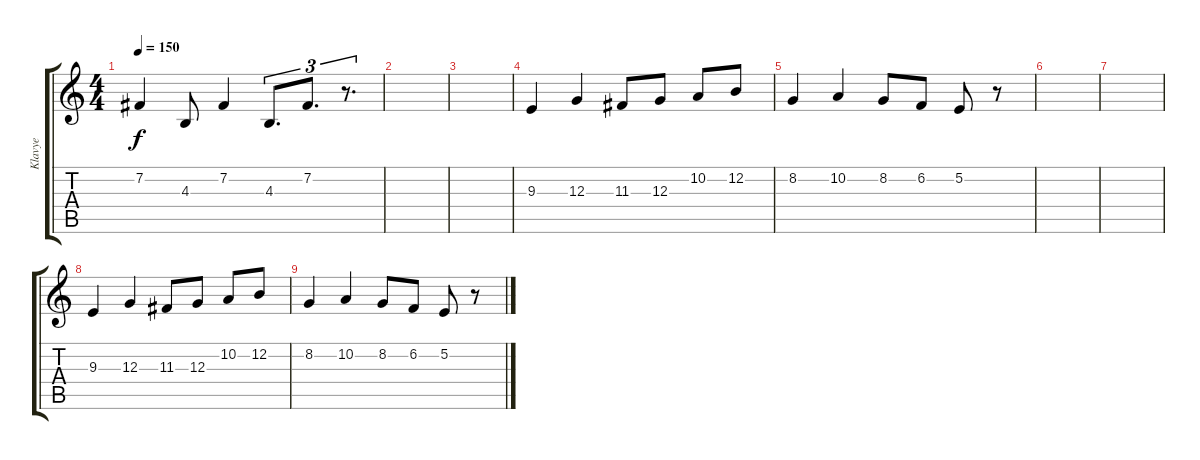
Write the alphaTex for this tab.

\track ("Klavye" "Klavye") {instrument stringensemble1}
\staff {score tabs}
\tuning (E4 B3 G3 D3 A2 E2) {hide}
\ts (4 4)
\tempo 150
\clef g2
\ks c
7.2.4{dy f} 4.3.8 7.2.4 4.3.8{d tu (3 2) beam merge} 7.2.8{d tu (3 2)} r.8{d tu (3 2)} |
|
|
9.3.4 12.3.4 11.3.8 12.3.8 10.2.8 12.2.8 |
8.2.4 10.2.4 8.2.8 6.2.8 5.2.8 r.8 |
|
|
9.3.4 12.3.4 11.3.8 12.3.8 10.2.8 12.2.8 |
8.2.4 10.2.4 8.2.8 6.2.8 5.2.8 r.8
